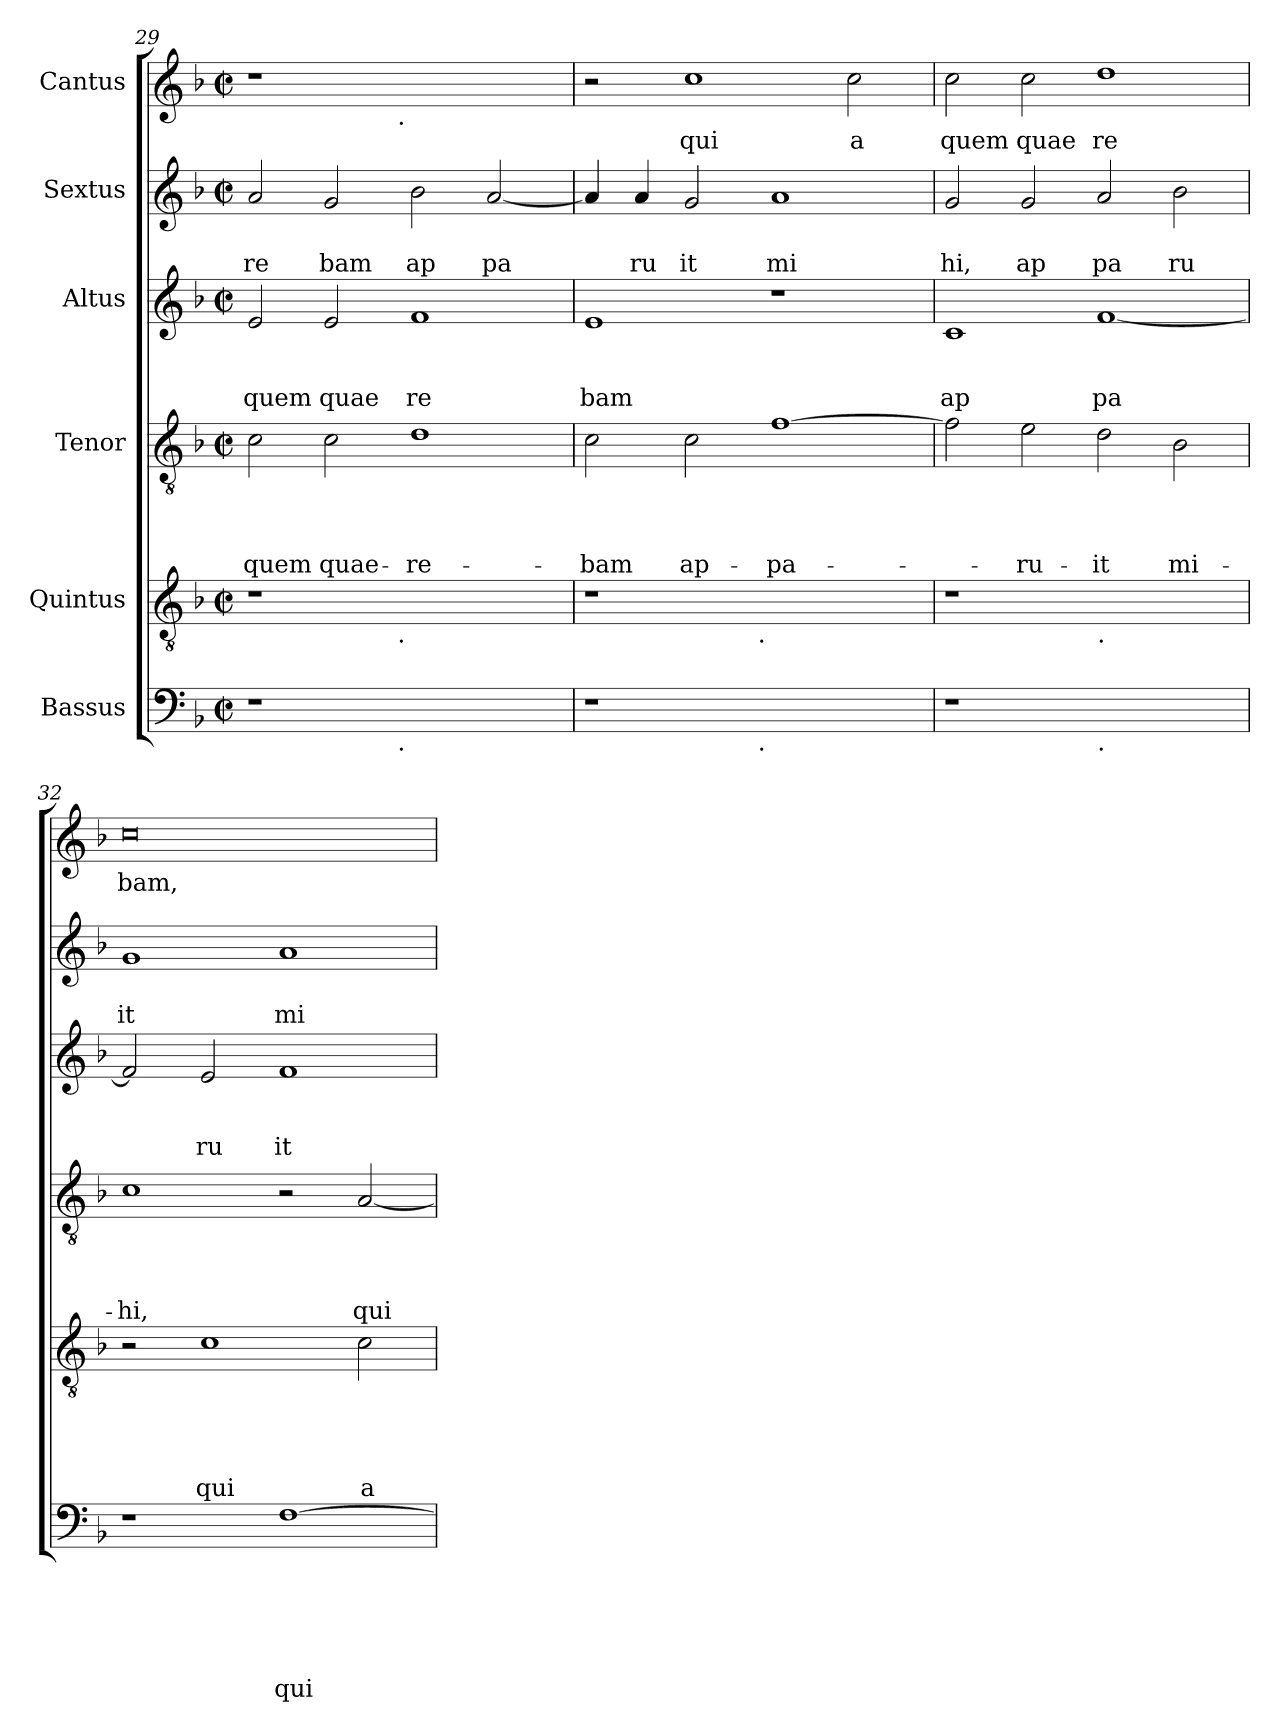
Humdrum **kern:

**kern	**text	**text	**text	**text	**text	**text	**kern	**text	**text	**text	**text	**text	**kern	**text	**text	**text	**text	**kern	**text	**text	**text	**kern	**text	**text	**kern	**text
*part6	*part6	*part6	*part6	*part6	*part6	*part6	*part5	*part5	*part5	*part5	*part5	*part5	*part4	*part4	*part4	*part4	*part4	*part3	*part3	*part3	*part3	*part2	*part2	*part2	*part1	*part1
*staff6	*staff6	*staff6	*staff6	*staff6	*staff6	*staff6	*staff5	*staff5	*staff5	*staff5	*staff5	*staff5	*staff4	*staff4	*staff4	*staff4	*staff4	*staff3	*staff3	*staff3	*staff3	*staff2	*staff2	*staff2	*staff1	*staff1
*I"Bassus	*	*	*	*	*	*	*I"Quintus	*	*	*	*	*	*I"Tenor	*	*	*	*	*I"Altus	*	*	*	*I"Sextus	*	*	*I"Cantus	*
!!LO:PB:g=z
*clefF4	*	*	*	*	*	*	*clefGv2	*	*	*	*	*	*clefGv2	*	*	*	*	*clefG2	*	*	*	*clefG2	*	*	*clefG2	*
*k[b-]	*	*	*	*	*	*	*k[b-]	*	*	*	*	*	*k[b-]	*	*	*	*	*k[b-]	*	*	*	*k[b-]	*	*	*k[b-]	*
*F:	*	*	*	*	*	*	*F:	*	*	*	*	*	*F:	*	*	*	*	*F:	*	*	*	*F:	*	*	*F:	*
*M2/2	*	*	*	*	*	*	*M2/2	*	*	*	*	*	*M2/2	*	*	*	*	*M2/2	*	*	*	*M2/2	*	*	*M2/2	*
*met(c|)	*	*	*	*	*	*	*met(c|)	*	*	*	*	*	*met(c|)	*	*	*	*	*met(c|)	*	*	*	*met(c|)	*	*	*met(c|)	*
=29	=29	=29	=29	=29	=29	=29	=29	=29	=29	=29	=29	=29	=29	=29	=29	=29	=29	=29	=29	=29	=29	=29	=29	=29	=29	=29
!	!	!	!	!	!	!	!	!	!	!	!	!	!	!	!	!	!LO:LY:b	!	!	!	!LO:LY:b	!	!	!LO:LY:b	!	!
*^	*	*	*	*	*	*	*^	*	*	*	*	*	*	*	*	*	*	*	*	*	*	*	*	*	*^	*
1r	2ryy	.	.	.	.	.	.	1r	2ryy	.	.	.	.	.	2c\	.	.	.	quem	2e/	.	.	quem	2a/	.	re	1r	2ryy	.
!	!	!	!	!	!	!	!	!	!	!	!	!	!	!	!	!	!	!	!LO:LY:b	!	!	!	!LO:LY:b	!	!	!LO:LY:b	!	!	!
.	4...ryy	.	.	.	.	.	.	.	4...ryy	.	.	.	.	.	2c\	.	.	.	quae-	2e/	.	.	quae	2g/	.	bam	.	4...ryy	.
!	!	!	!	!	!	!	!	!	!	!	!	!	!	!	!	!	!	!	!	!	!	!	!	!	!	!	!	!LO:TX:b:t=.	!
!	!	!	!	!	!	!	!	!	!LO:TX:b:t=.	!	!	!	!	!	!	!	!	!	!	!	!	!	!	!	!	!	!	!	!
!	!LO:TX:b:t=.	!	!	!	!	!	!	!	!	!	!	!	!	!	!	!	!	!	!	!	!	!	!	!	!	!	!	!	!
.	1ryy	.	.	.	.	.	.	.	1ryy	.	.	.	.	.	.	.	.	.	.	.	.	.	.	.	.	.	.	1ryy	.
!	!	!	!	!	!	!	!	!	!	!	!	!	!	!	!	!	!	!	!LO:LY:b	!	!	!	!LO:LY:b	!	!	!LO:LY:b	!	!	!
1ryy	.	.	.	.	.	.	.	1ryy	.	.	.	.	.	.	1d	.	.	.	-re-	1f	.	.	re	2b-\	.	ap	1ryy	.	.
!	!	!	!	!	!	!	!	!	!	!	!	!	!	!	!	!	!	!	!	!	!	!	!	!	!	!LO:LY:b	!	!	!
.	.	.	.	.	.	.	.	.	.	.	.	.	.	.	.	.	.	.	.	.	.	.	.	[<2a/	.	pa	.	.	.
.	32ryy	.	.	.	.	.	.	.	32ryy	.	.	.	.	.	.	.	.	.	.	.	.	.	.	.	.	.	.	32ryy	.
=30	=30	=30	=30	=30	=30	=30	=30	=30	=30	=30	=30	=30	=30	=30	=30	=30	=30	=30	=30	=30	=30	=30	=30	=30	=30	=30	=30	=30	=30
!	!	!	!	!	!	!	!	!	!	!	!	!	!	!	!	!	!	!	!LO:LY:b	!	!	!	!LO:LY:b	!	!	!	!	!	!
*	*	*	*	*	*	*	*	*	*	*	*	*	*	*	*	*	*	*	*	*	*	*	*	*	*	*	*v	*v	*
1r	2ryy	.	.	.	.	.	.	1r	2ryy	.	.	.	.	.	2c\	.	.	.	-bam	1e	.	.	bam	4a/]	.	.	2r	.
!	!	!	!	!	!	!	!	!	!	!	!	!	!	!	!	!	!	!	!	!	!	!	!	!	!	!LO:LY:b	!	!
.	.	.	.	.	.	.	.	.	.	.	.	.	.	.	.	.	.	.	.	.	.	.	.	4a/	.	ru	.	.
!	!	!	!	!	!	!	!	!	!	!	!	!	!	!	!	!	!	!	!LO:LY:b	!	!	!	!	!	!	!LO:LY:b	!	!LO:LY:b
.	4...ryy	.	.	.	.	.	.	.	4...ryy	.	.	.	.	.	2c\	.	.	.	ap-	.	.	.	.	2g/	.	it	1cc	qui
!	!	!	!	!	!	!	!	!	!LO:TX:b:t=.	!	!	!	!	!	!	!	!	!	!	!	!	!	!	!	!	!	!	!
!	!LO:TX:b:t=.	!	!	!	!	!	!	!	!	!	!	!	!	!	!	!	!	!	!	!	!	!	!	!	!	!	!	!
.	1ryy	.	.	.	.	.	.	.	1ryy	.	.	.	.	.	.	.	.	.	.	.	.	.	.	.	.	.	.	.
!	!	!	!	!	!	!	!	!	!	!	!	!	!	!	!	!	!	!	!LO:LY:b	!	!	!	!	!	!	!LO:LY:b	!	!
1ryy	.	.	.	.	.	.	.	1ryy	.	.	.	.	.	.	[>1f	.	.	.	-pa-	1r	.	.	.	1a	.	mi	.	.
!	!	!	!	!	!	!	!	!	!	!	!	!	!	!	!	!	!	!	!	!	!	!	!	!	!	!	!	!LO:LY:b
.	.	.	.	.	.	.	.	.	.	.	.	.	.	.	.	.	.	.	.	.	.	.	.	.	.	.	2cc\	a
.	32ryy	.	.	.	.	.	.	.	32ryy	.	.	.	.	.	.	.	.	.	.	.	.	.	.	.	.	.	.	.
=31	=31	=31	=31	=31	=31	=31	=31	=31	=31	=31	=31	=31	=31	=31	=31	=31	=31	=31	=31	=31	=31	=31	=31	=31	=31	=31	=31	=31
!	!	!	!	!	!	!	!	!	!	!	!	!	!	!	!	!	!	!	!	!	!	!	!LO:LY:b	!	!	!LO:LY:b	!	!LO:LY:b
*v	*v	*	*	*	*	*	*	*	*	*	*	*	*	*	*	*	*	*	*	*	*	*	*	*	*	*	*	*
*	*	*	*	*	*	*	*v	*v	*	*	*	*	*	*	*	*	*	*	*	*	*	*	*	*	*	*	*
1r	.	.	.	.	.	.	1r	.	.	.	.	.	2f\]	.	.	.	.	1c	.	.	ap	2g/	.	hi,	2cc\	quem
!	!	!	!	!	!	!	!	!	!	!	!	!	!	!	!	!	!LO:LY:b	!	!	!	!	!	!	!LO:LY:b	!	!LO:LY:b
.	.	.	.	.	.	.	.	.	.	.	.	.	2e\	.	.	.	-ru-	.	.	.	.	2g/	.	ap	2cc\	quae
!	!	!	!	!	!	!	!LO:TX:b:t=.	!	!	!	!	!	!	!	!	!	!	!	!	!	!	!	!	!	!	!
!LO:TX:b:t=.	!	!	!	!	!	!	!	!	!	!	!	!	!	!	!	!	!	!	!	!	!	!	!	!	!	!
!	!	!	!	!	!	!	!	!	!	!	!	!	!	!	!	!	!LO:LY:b	!	!	!	!LO:LY:b	!	!	!LO:LY:b	!	!LO:LY:b
1ryy	.	.	.	.	.	.	1ryy	.	.	.	.	.	2d\	.	.	.	-it	[<1f	.	.	pa	2a/	.	pa	1dd	re
!	!	!	!	!	!	!	!	!	!	!	!	!	!	!	!	!	!LO:LY:b	!	!	!	!	!	!	!LO:LY:b	!	!
.	.	.	.	.	.	.	.	.	.	.	.	.	2B-\	.	.	.	mi-	.	.	.	.	2b-\	.	ru	.	.
=32	=32	=32	=32	=32	=32	=32	=32	=32	=32	=32	=32	=32	=32	=32	=32	=32	=32	=32	=32	=32	=32	=32	=32	=32	=32	=32
!	!	!	!	!	!	!	!	!	!	!	!	!	!	!	!	!	!LO:LY:b	!	!	!	!	!	!	!LO:LY:b	!	!LO:LY:b
1r	.	.	.	.	.	.	2r	.	.	.	.	.	1c	.	.	.	-hi,	2f/]	.	.	.	1g	.	it	0cc	bam,
!	!	!	!	!	!	!	!	!	!	!	!	!LO:LY:b	!	!	!	!	!	!	!	!	!LO:LY:b	!	!	!	!	!
.	.	.	.	.	.	.	1c	.	.	.	.	qui	.	.	.	.	.	2e/	.	.	ru	.	.	.	.	.
!	!	!	!	!	!	!LO:LY:b	!	!	!	!	!	!	!	!	!	!	!	!	!	!	!LO:LY:b	!	!	!LO:LY:b	!	!
[>1F	.	.	.	.	.	qui	.	.	.	.	.	.	2r	.	.	.	.	1f	.	.	it	1a	.	mi	.	.
!	!	!	!	!	!	!	!	!	!	!	!	!LO:LY:b	!	!	!	!	!LO:LY:b	!	!	!	!	!	!	!	!	!
.	.	.	.	.	.	.	2c\	.	.	.	.	a	[<2A/	.	.	.	qui-	.	.	.	.	.	.	.	.	.
=	=	=	=	=	=	=	=	=	=	=	=	=	=	=	=	=	=	=	=	=	=	=	=	=	=	=
*-	*-	*-	*-	*-	*-	*-	*-	*-	*-	*-	*-	*-	*-	*-	*-	*-	*-	*-	*-	*-	*-	*-	*-	*-	*-	*-
